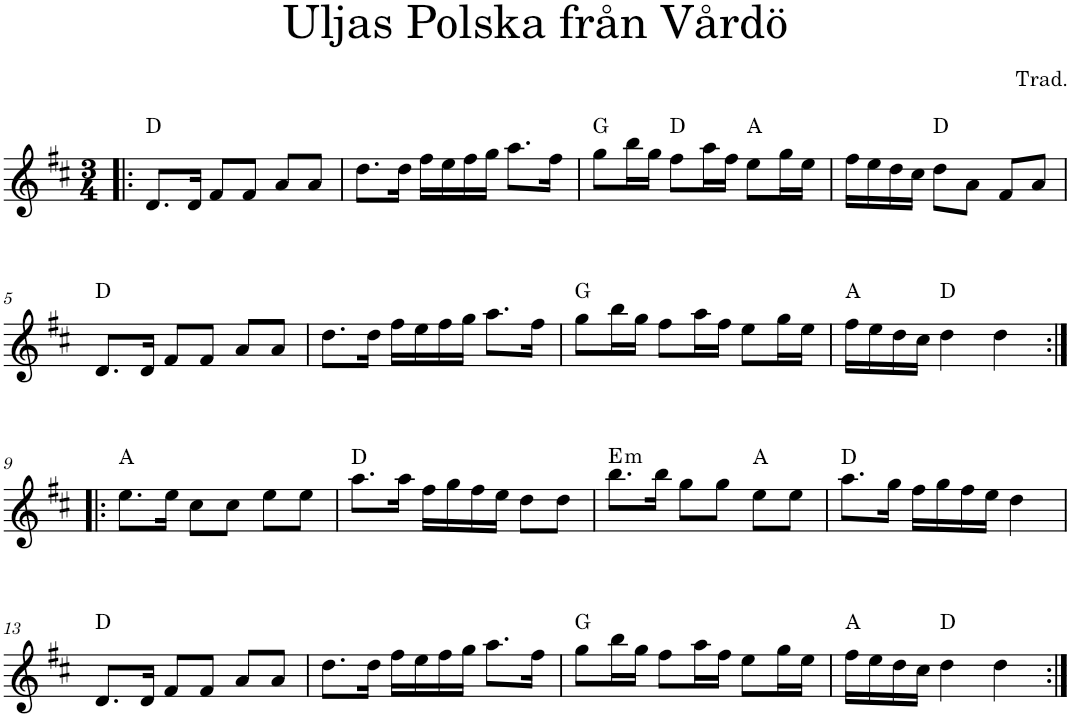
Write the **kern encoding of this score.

**kern	**harte
*part1	*part1
*staff1	*
*I"Piano	*
*I'Pno.	*
*clefG2	*
*k[f#c#]	*
*M3/4	*
=1!|:	=1!|:
8.d/L	D:maj
16d/Jk	.
8f#/L	.
8f#/J	.
8a/L	.
8a/J	.
=2	=2
8.dd\L	.
16dd\Jk	.
16ff#\LL	.
16ee\	.
16ff#\	.
16gg\JJ	.
8.aa\L	.
16ff#\Jk	.
=3	=3
8gg\L	G:maj
16bb\L	.
16gg\JJ	.
8ff#\L	D:maj
16aa\L	.
16ff#\JJ	.
8ee\L	A:maj
16gg\L	.
16ee\JJ	.
=4	=4
16ff#\LL	.
16ee\	.
16dd\	.
16cc#\JJ	.
8dd\L	D:maj
8a\J	.
8f#/L	.
8a/J	.
!!LO:LB:g=z
=5	=5
8.d/L	D:maj
16d/Jk	.
8f#/L	.
8f#/J	.
8a/L	.
8a/J	.
=6	=6
8.dd\L	.
16dd\Jk	.
16ff#\LL	.
16ee\	.
16ff#\	.
16gg\JJ	.
8.aa\L	.
16ff#\Jk	.
=7	=7
8gg\L	G:maj
16bb\L	.
16gg\JJ	.
8ff#\L	.
16aa\L	.
16ff#\JJ	.
8ee\L	.
16gg\L	.
16ee\JJ	.
=8	=8
16ff#\LL	A:maj
16ee\	.
16dd\	.
16cc#\JJ	.
4dd\	D:maj
4dd\	.
!!LO:LB:g=z
=9:|!|:	=9:|!|:
8.ee\L	A:maj
16ee\Jk	.
8cc#\L	.
8cc#\J	.
8ee\L	.
8ee\J	.
=10	=10
8.aa\L	D:maj
16aa\Jk	.
16ff#\LL	.
16gg\	.
16ff#\	.
16ee\JJ	.
8dd\L	.
8dd\J	.
=11	=11
!	!LO:H:kt=m
8.bb\L	E:min
16bb\Jk	.
8gg\L	.
8gg\J	.
8ee\L	A:maj
8ee\J	.
=12	=12
8.aa\L	D:maj
16gg\Jk	.
16ff#\LL	.
16gg\	.
16ff#\	.
16ee\JJ	.
4dd\	.
!!LO:LB:g=z
=13	=13
8.d/L	D:maj
16d/Jk	.
8f#/L	.
8f#/J	.
8a/L	.
8a/J	.
=14	=14
8.dd\L	.
16dd\Jk	.
16ff#\LL	.
16ee\	.
16ff#\	.
16gg\JJ	.
8.aa\L	.
16ff#\Jk	.
=15	=15
8gg\L	G:maj
16bb\L	.
16gg\JJ	.
8ff#\L	.
16aa\L	.
16ff#\JJ	.
8ee\L	.
16gg\L	.
16ee\JJ	.
=16	=16
16ff#\LL	A:maj
16ee\	.
16dd\	.
16cc#\JJ	.
4dd\	D:maj
4dd\	.
=:|!	=:|!
*-	*-
